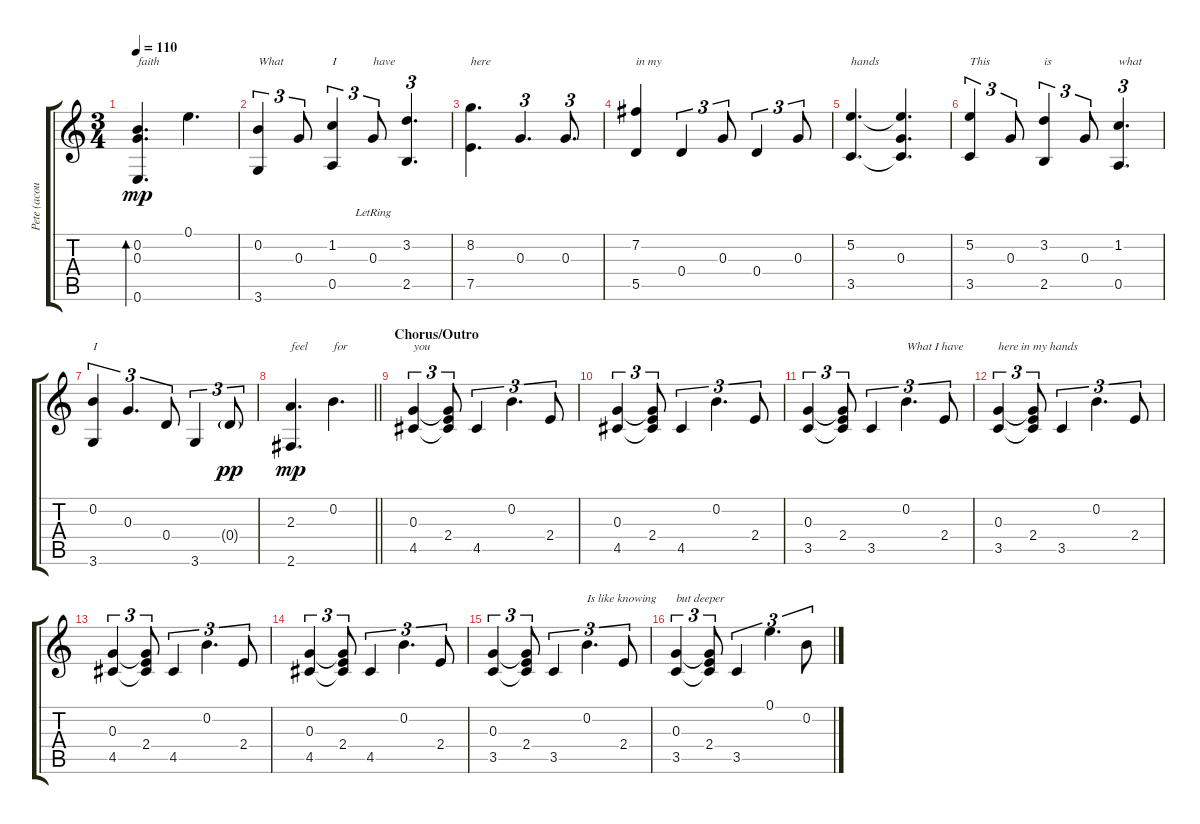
\track ("Pete (acoustic guitar)" "Pete (acou") {instrument acousticguitarsteel}
\staff {score tabs}
\tuning (E4 B3 G3 D3 A2 E2) {hide}
\ts (3 4)
\tempo 110
\clef g2
\ks c
(0.2 0.3 0.6).4{d bd 60 txt "faith" dy mp} 0.1.4{d} |
(0.2 3.6).4{tu (3 2) txt "What"} 0.3.8{tu (3 2)} (1.2 0.5).4{tu (3 2) txt "I"} 0.3{lr}.8{tu (3 2) txt "have"} (3.2 2.5).4{d tu (3 2)} |
(8.2 7.5).4{d txt "here"} 0.3.4{d tu (3 2)} 0.3.8{d tu (3 2)} |
(7.2 5.5).4{txt "in my"} 0.4.4{tu (3 2)} 0.3.8{tu (3 2)} 0.4.4{tu (3 2)} 0.3.8{tu (3 2)} |
(5.2 3.5).4{d txt "hands"} (5.2{t} 0.3 3.5{t}).4{d} |
(5.2 3.5).4{tu (3 2) txt "This"} 0.3.8{tu (3 2)} (3.2 2.5).4{tu (3 2) txt "is"} 0.3.8{tu (3 2)} (1.2 0.5).4{d tu (3 2) txt "what"} |
(0.2 3.6).4{tu (3 2) txt "I "} 0.3.4{d tu (3 2)} 0.4.8{tu (3 2)} 3.6.4{tu (3 2)} 0.4{g}.8{tu (3 2) dy pp} |
\barLineRight lightlight
(2.3 2.6).4{d txt "feel" dy mp} 0.2.4{d txt "for"} |
\section ("" "Chorus/Outro")
(0.3 4.5).4{tu (3 2) txt "you"} (0.3{t} 2.4 4.5{t}).8{tu (3 2)} 4.5.4{tu (3 2)} 0.2.4{d tu (3 2)} 2.4.8{tu (3 2)} |
(0.3 4.5).4{tu (3 2)} (0.3{t} 2.4 4.5{t}).8{tu (3 2)} 4.5.4{tu (3 2)} 0.2.4{d tu (3 2)} 2.4.8{tu (3 2)} |
(0.3 3.5).4{tu (3 2)} (0.3{t} 2.4 3.5{t}).8{tu (3 2)} 3.5.4{tu (3 2)} 0.2.4{d tu (3 2) txt "What I have"} 2.4.8{tu (3 2)} |
(0.3 3.5).4{tu (3 2) txt "here in my hands"} (0.3{t} 2.4 3.5{t}).8{tu (3 2)} 3.5.4{tu (3 2)} 0.2.4{d tu (3 2)} 2.4.8{tu (3 2)} |
(0.3 4.5).4{tu (3 2)} (0.3{t} 2.4 4.5{t}).8{tu (3 2)} 4.5.4{tu (3 2)} 0.2.4{d tu (3 2)} 2.4.8{tu (3 2)} |
(0.3 4.5).4{tu (3 2)} (0.3{t} 2.4 4.5{t}).8{tu (3 2)} 4.5.4{tu (3 2)} 0.2.4{d tu (3 2)} 2.4.8{tu (3 2)} |
(0.3 3.5).4{tu (3 2)} (0.3{t} 2.4 3.5{t}).8{tu (3 2)} 3.5.4{tu (3 2)} 0.2.4{d tu (3 2) txt "Is like knowing"} 2.4.8{tu (3 2)} |
(0.3 3.5).4{tu (3 2) txt "but deeper"} (0.3{t} 2.4 3.5{t}).8{tu (3 2)} 3.5.4{tu (3 2)} 0.1.4{d tu (3 2)} 0.2.8{tu (3 2)}
